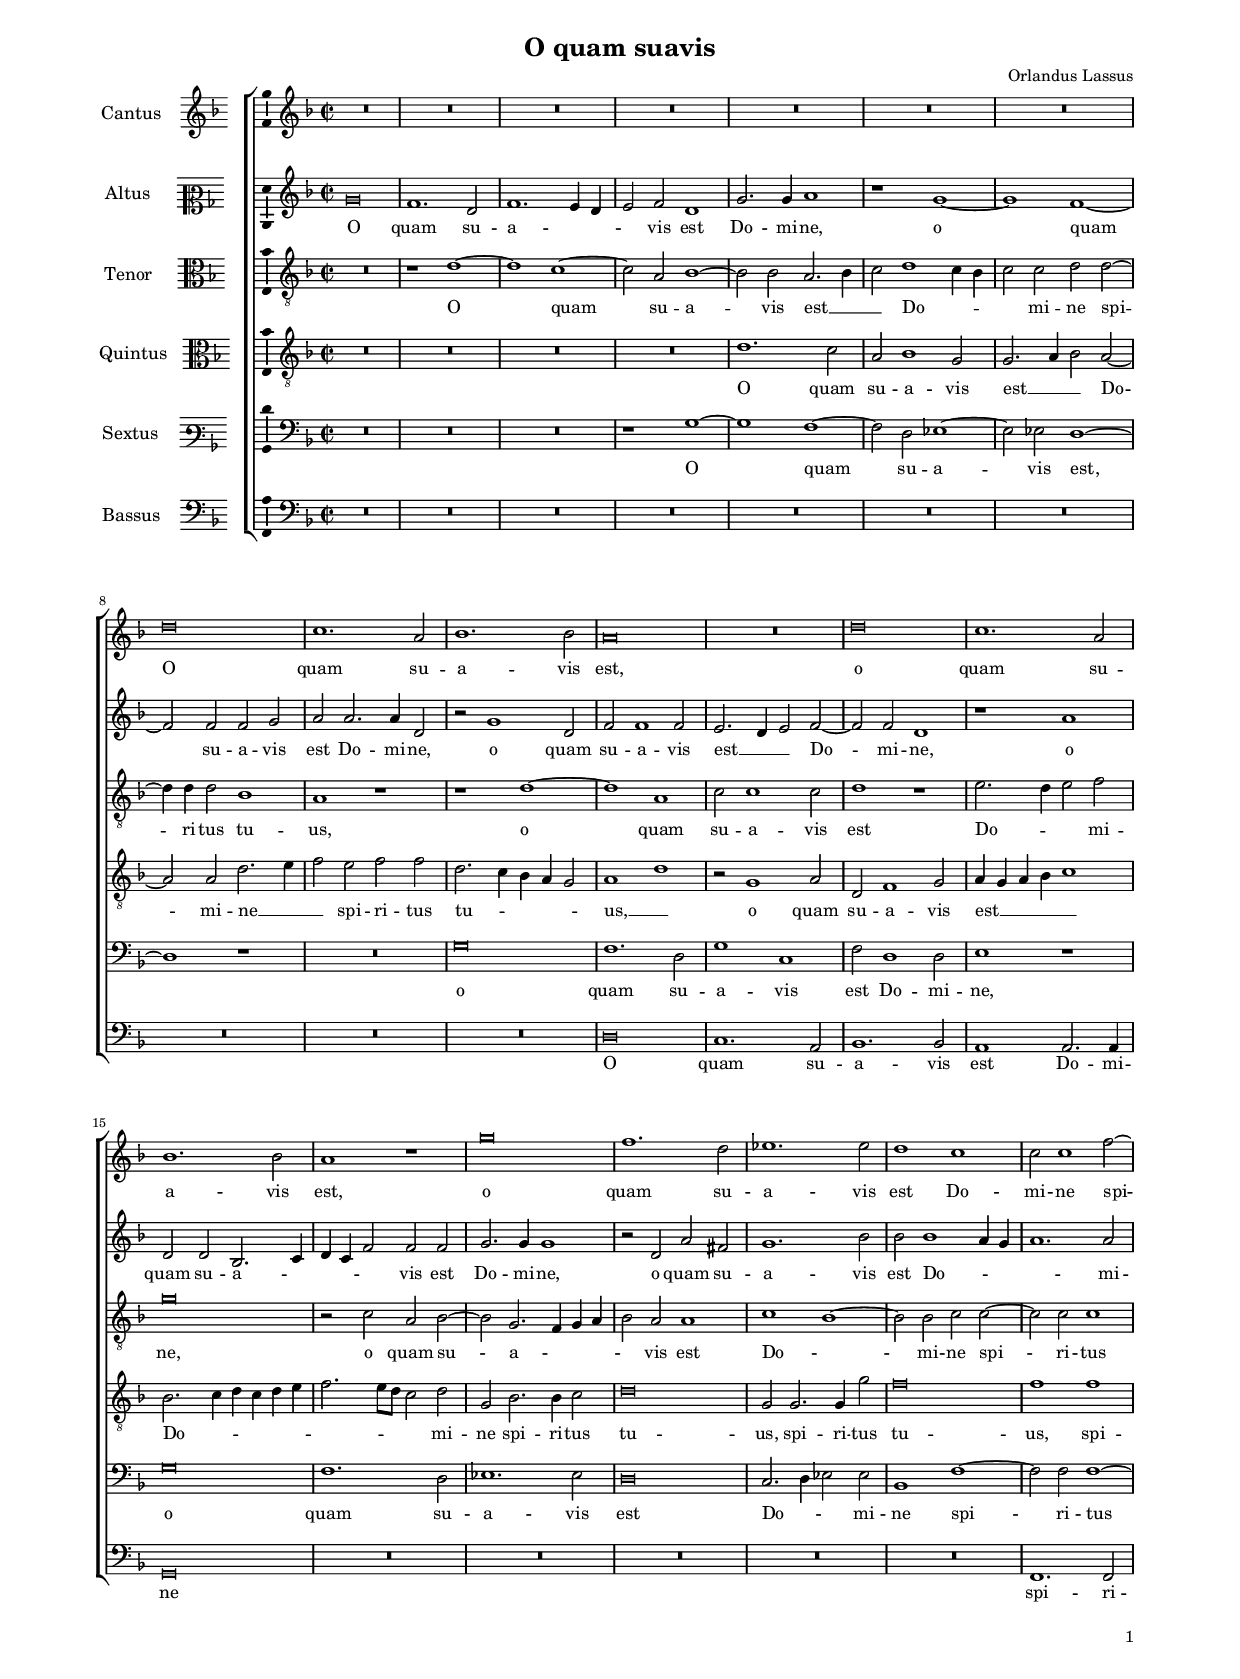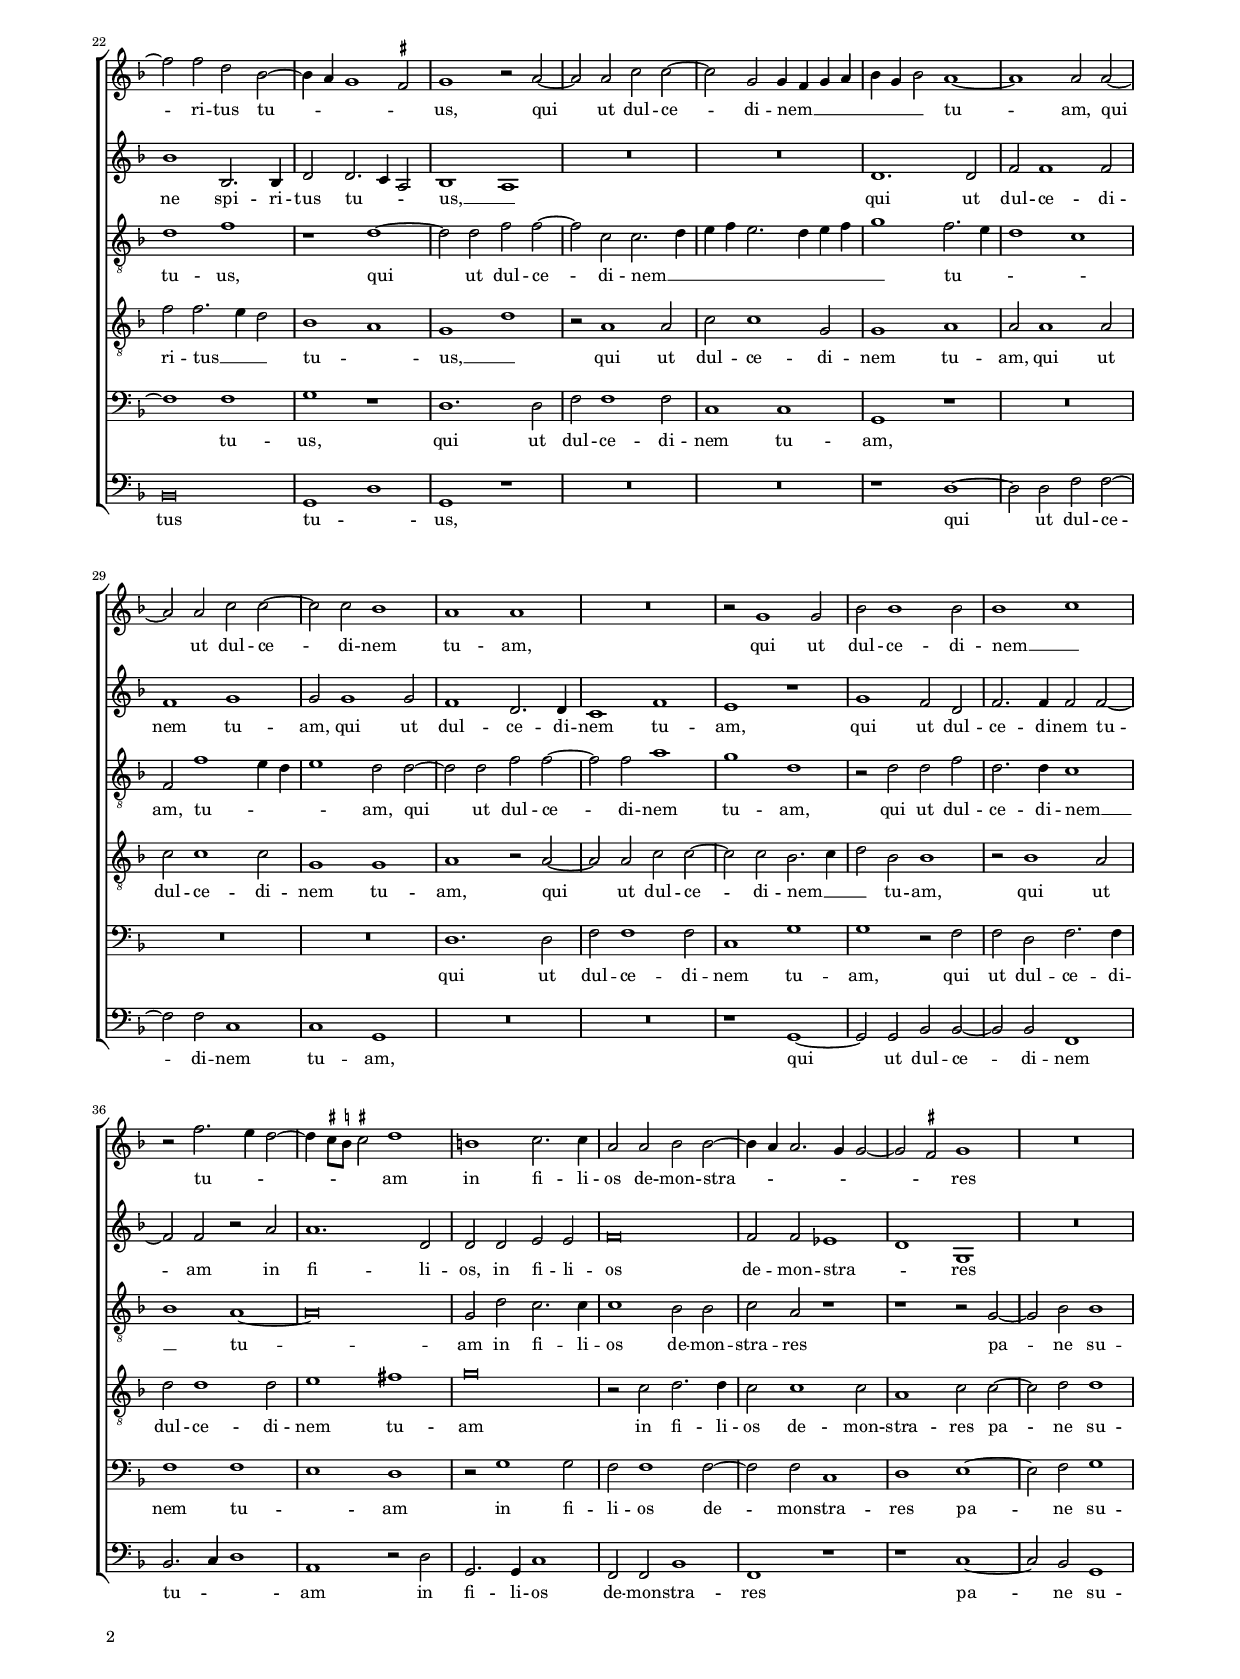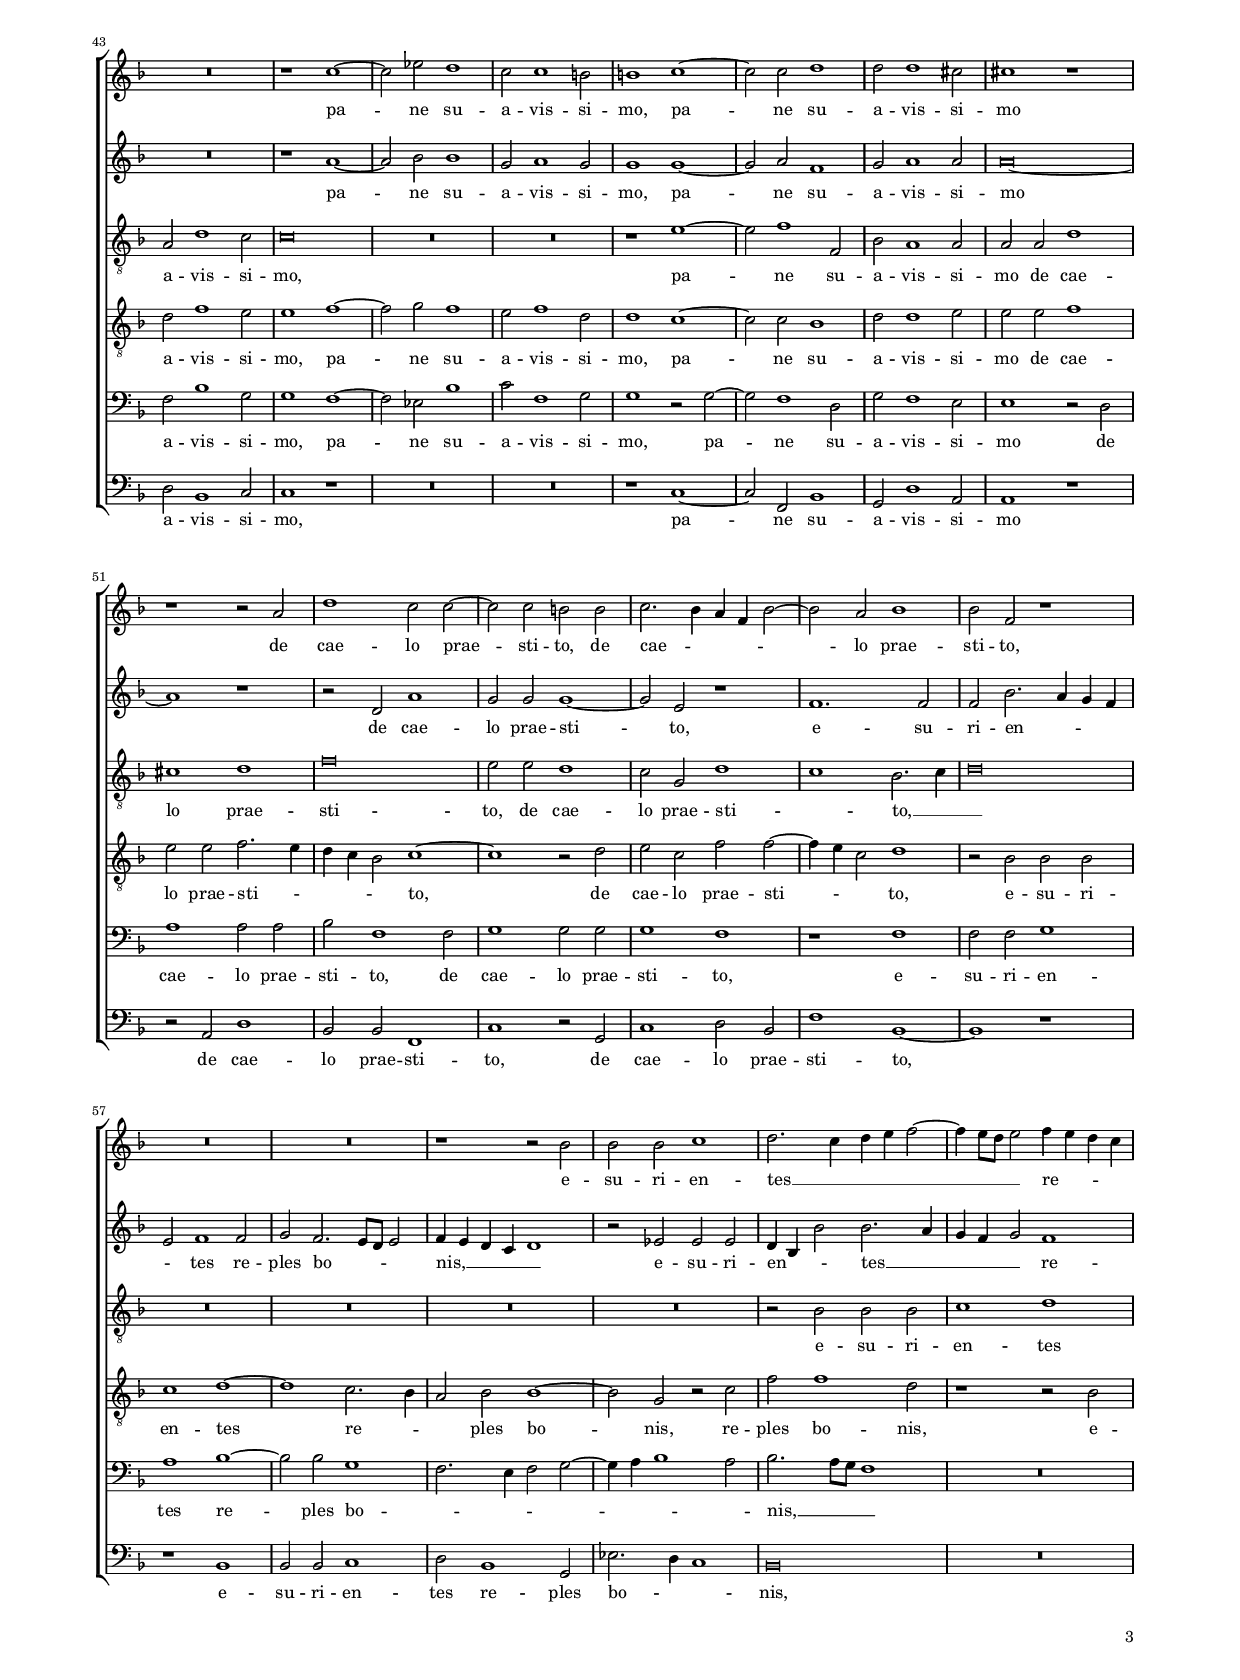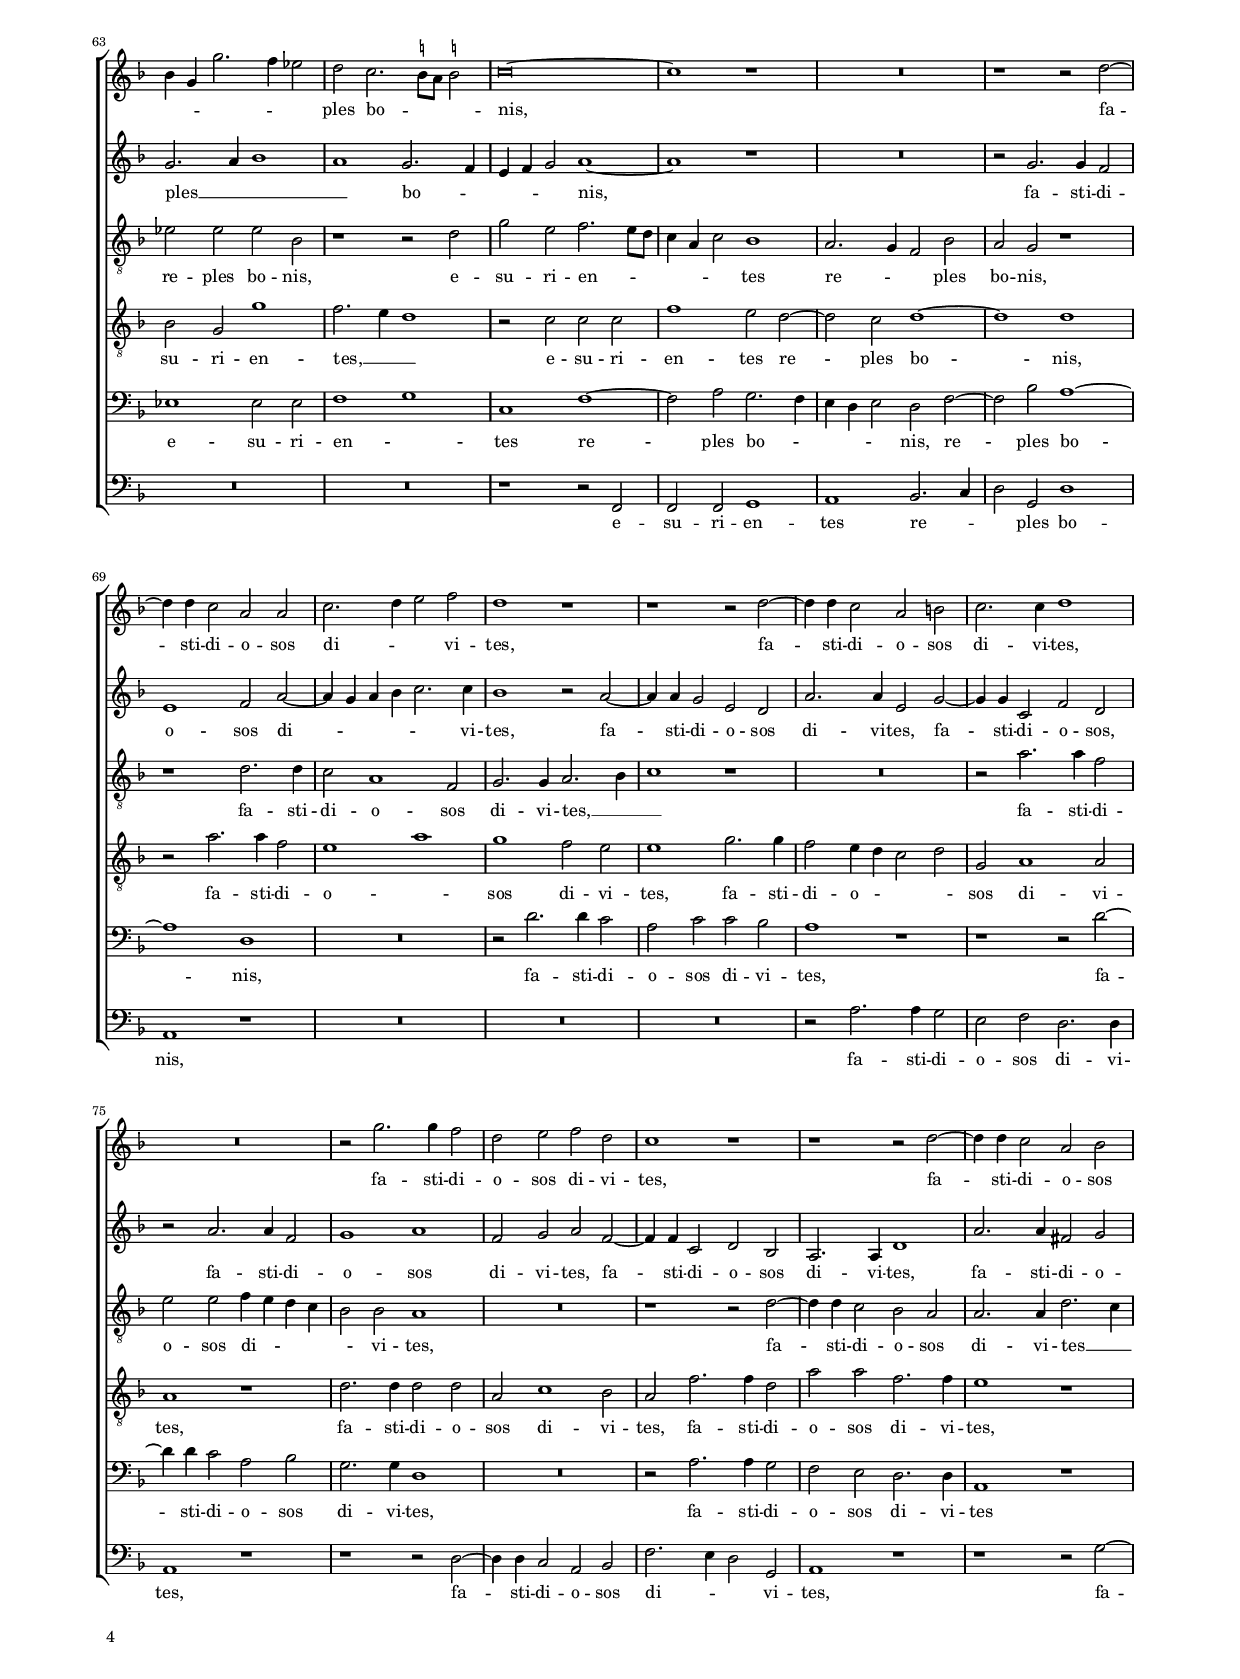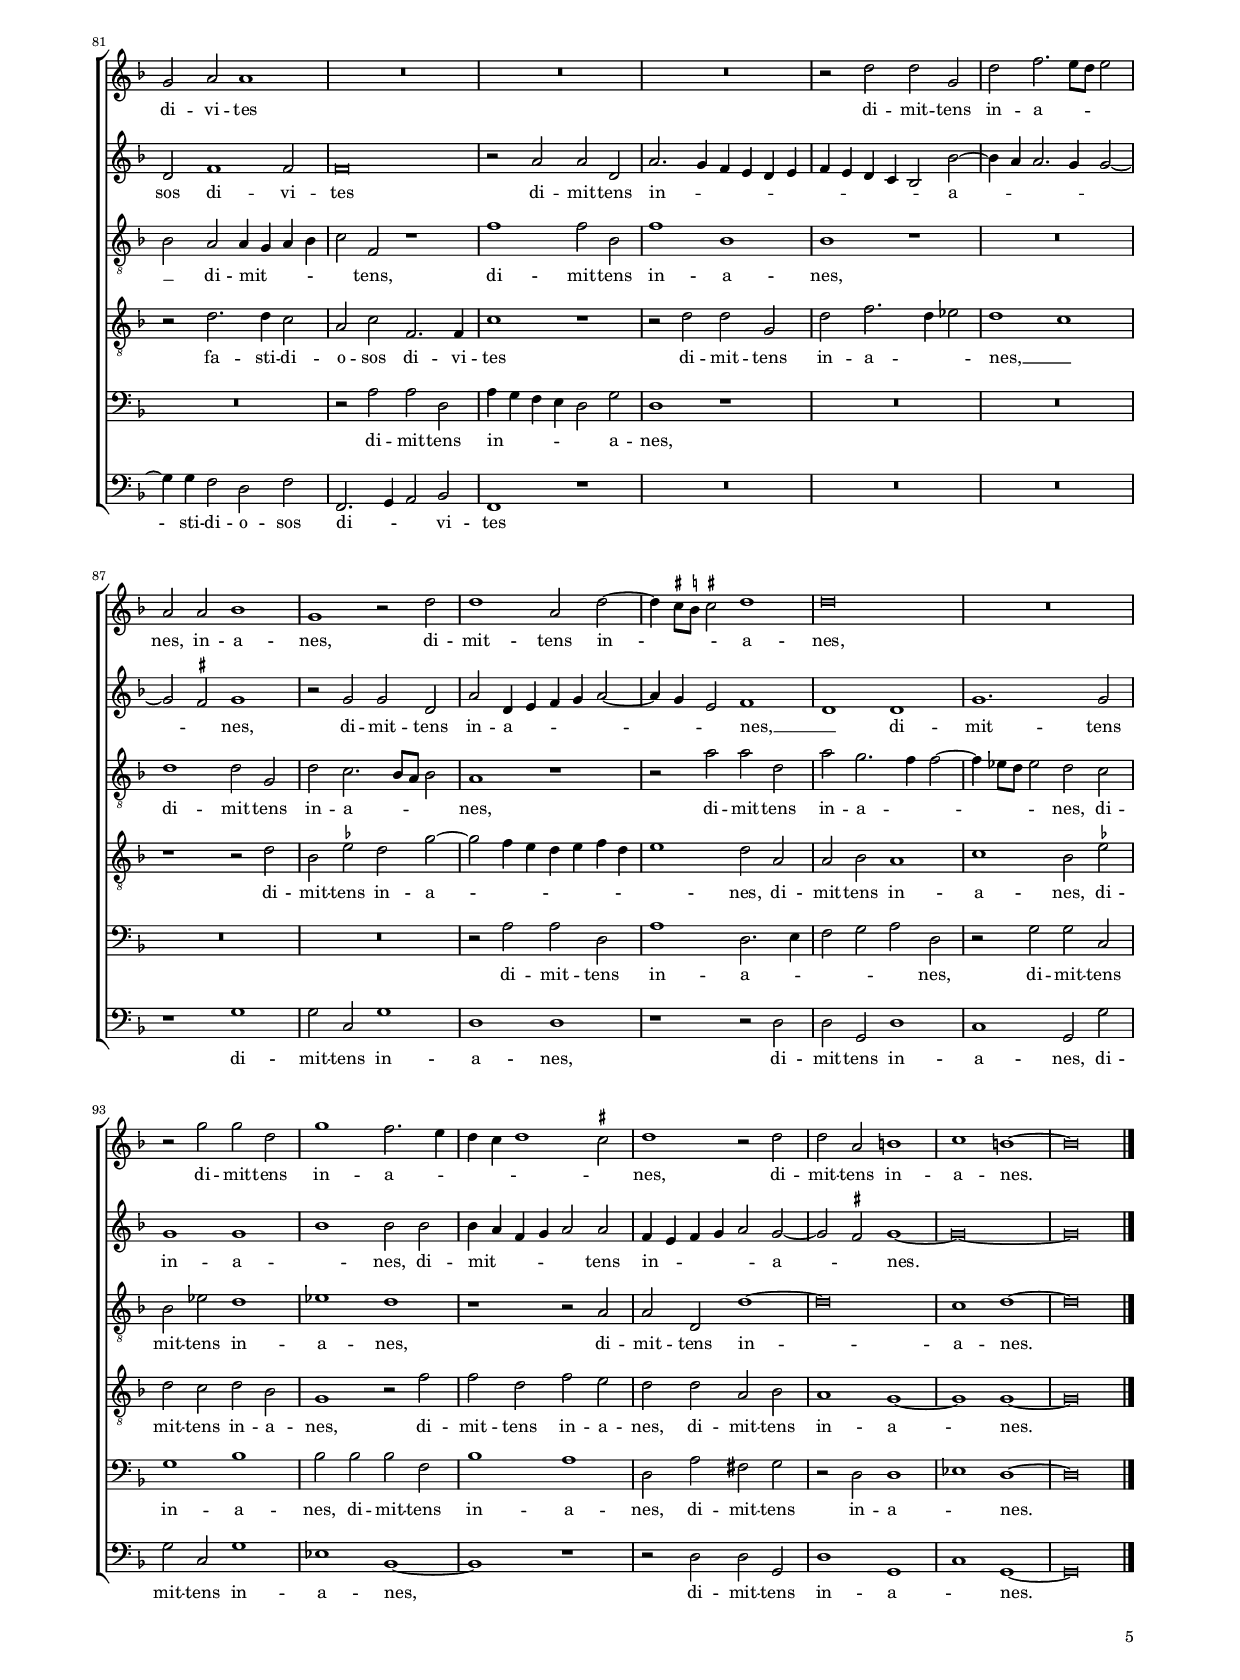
\header
{
  title="O quam suavis"
  composer="Orlandus Lassus"
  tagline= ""
}

\version "2.22.0"
\include "deutsch.ly"
#(set-global-staff-size 14)
#(ly:set-option 'point-and-click #f)

	
\paper
	{
top-margin = 1.5 \cm
	bottom-margin = 0.9 \cm
	left-margin = 1.8 \cm
	right-margin = 1.8 \cm
	ragged-bottom = ##f
	ragged-last-bottom = ##t
	print-page-number = ##f
	system-system-spacing = #'((basic-distance . 17) (minimum-distance . 14) (padding . 6) (strechability . 250))
    oddFooterMarkup=\markup   \fill-line { "" \fromproperty #'page:page-number-string }
    evenFooterMarkup=\markup  \fill-line { \fromproperty #'page:page-number-string "" }
    last-bottom-spacing = #'((basic-distance . 12) (minimum-distance . 7) (padding . 4))
%	systems-per-page = 3
%	min-systems-per-page = 3
	}

	
global = {
	\key f \major
	\time 2/2 \set Score.measureLength = #(ly:make-moment 2/1)
	\skip 1*2*99 \bar "|."
	}

	ficta = { \once \set suggestAccidentals = ##t }
	
	forget = #(define-music-function (music) (ly:music?) #{
		\accidentalStyle forget
		$music
		\accidentalStyle default
		#})
    
    m = \melisma
    me = \melismaEnd



incipitcantus = \markup { \score {
	{
	\set Staff.instrumentName = \markup { \fontsize #1 "Cantus" }
	\key f \major
	\clef violin
	s4 \bar ""
	}
	\layout  {
	raggedright = ##t
	indent = 1.6 \cm
	line-width = 2.2 \cm
	\context { \Staff \remove Time_signature_engraver }
	\override Staff.Clef.Y-extent = #'(0 . 0)
	}} \hspace #1 }
      
      
incipitaltus = \markup { \score {
	{
	\set Staff.instrumentName = \markup { \fontsize #1 "Altus" }
	\key f \major
	\clef mezzosoprano
	s4 \bar ""
	}
	\layout  {
	raggedright = ##t
	indent = 1.6 \cm
	line-width = 2.2 \cm
	\context { \Staff \remove Time_signature_engraver }
	\override Staff.Clef.Y-extent = #'(0 . 0)
	}} \hspace #1 }


incipittenor = \markup { \score {
	{
	\set Staff.instrumentName = \markup { \fontsize #1 "Tenor" }
	\key f \major
	\clef alto
	s4 \bar ""
	}
	\layout  {
	raggedright = ##t
	indent = 1.6 \cm
	line-width = 2.2 \cm
	\context { \Staff \remove Time_signature_engraver }
	\override Staff.Clef.Y-extent = #'(0 . 0)
	}} \hspace #1 }
      
      
incipitquintus = \markup { \score {
	{
	\set Staff.instrumentName = \markup { \fontsize #1 "Quintus" }
	\key f \major
	\clef alto
	s4 \bar ""
	}
	\layout  {
	raggedright = ##t
	indent = 1.6 \cm
	line-width = 2.2 \cm
	\context { \Staff \remove Time_signature_engraver }
	\override Staff.Clef.Y-extent = #'(0 . 0)
	}} \hspace #1 }
	

incipitsextus = \markup { \score {
	{
	\set Staff.instrumentName = \markup { \fontsize #1 "Sextus" }
	\key f \major
	\clef varbaritone
	s4 \bar ""
	}
	\layout  {
	raggedright = ##t
	indent = 1.6 \cm
	line-width = 2.2 \cm
	\context { \Staff \remove Time_signature_engraver }
	\override Staff.Clef.Y-extent = #'(0 . 0)
	}} \hspace #1 }

      
incipitbassus = \markup { \score {
	{
	\set Staff.instrumentName = \markup { \fontsize #1 "Bassus" }
	\key f \major
	\clef bass
	s4 \bar ""
	}
	\layout  {
	raggedright = ##t
	indent = 1.6 \cm
	line-width = 2.2 \cm
	line-width = 1.7\cm
	\context { \Staff \remove Time_signature_engraver }
	\override Staff.Clef.Y-extent = #'(0 . 0)
	}} \hspace #1 }


cantus = \relative c''
	{
	R\breve
	R\breve
	R\breve
	R\breve
%5
	R\breve
	R\breve
	R\breve
	d\breve
	c1. a2
%10
	b1. b2 |
	a\breve
	R\breve
	d\breve
	c1. a2
%15
	b1. b2 |
	a1 r
	g'\breve
	f1. d2
	es1. es2
%20
	d1 c |
	c2 c1 f2~
	f2 f d b~
	b4 \m a g1 \ficta fis2 \me
	g1 r2 a~
%25
	a2 a c c~ |
	c2 g g4 \m f g a
	b4 g b2 \me a1~
	a1 a2 a~
	a2 a c c~
%30
	c2 c b1 |
	a1 a
	R\breve
	r2 g1 g2
	b2 b1 b2
%35
	b1 \m c \me |
	r2 f2. \m e4 d2~
	d4 \ficta cis8 \ficta h \ficta cis!2 \me d1
	h1 c2. c4
	a2 a b b~
%40
	b4 \m a a2. g4 g2~ |
	g2 \ficta fis \me g1
	R\breve
	R\breve
	r1 c~
%45
	c2 es d1 |
	c2 c1 h2
	h1 c~
	c2 c d1
	d2 d1 cis2
%50
	cis1 r |
	r1 r2 a
	d1 c2 c~
	c2 c h h
	c2. \m b4 a f b2~
%55
	b2 \me a b1 |
	b2 f r1
	R\breve
	R\breve
	r1 r2 b
%60
	b2 b c1 |
	d2. \m c4 d e f2~
	f4 e8 d e2 \me f4 \m e d c 
	b4 g g'2. f4 es2 \me
	d2 c2. \m \stemDown \ficta h8 a \stemNeutral \ficta h!2 \me
%65
	c\breve~ |
	c1 r
	R\breve
	r1 r2 d~
	d4 d c2 a a
%70
	c2. \m d4 e2 \me f |
	d1 r
	r1 r2 d~
	d4 d c2 a h
	c2. c4 d1
%75
	R\breve |
	r2 g2. g4 f2
	d2 e f d
	c1 r
	r1 r2 d~
%80
	d4 d c2 a b |
	g2 a a1
	R\breve
	R\breve
	R\breve
%85
	r2 d d g, |
	d'2 f2. \m e8 d e2 \me
	a,2 a b1
	g1 r2 d'
	d1 a2 d~
%90
	d4 \m \ficta cis8 \ficta h \ficta cis!2 \me d1 |
	d\breve
	R\breve
	r2 g g d
	g1 f2. \m e4
%95
	d4 c d1 \ficta cis2 \me |
	d1 r2 d
	d2 a h1
	c1 h~
	h\breve |
%100
	
	}


altus = \relative c'
    {
	g'\breve
	f1. d2
	f1. \m e4 d
	e2 \me f d1
%5
	g2. g4 a1 |
	r1 g~
	g1 f~
	f2 f f g
	a2 a2. a4 d,2
%10
	r2 g1 d2 |
	f2 f1 f2
	e2. \m d4 e2 \me f~
	f2 f d1
	r1 a'
%15
	d,2 d b2. \m c4 |
	d4 c f2 \me f f
	g2. g4 g1
	r2 d a' fis
	g1. b2
%20
	b2 b1 \m a4 g |
	a1. \me a2
	b1 b,2. b4
	d2 d2. \m c4 a2 \me
	b1 \m a \me
%25
	R\breve |
	R\breve
	d1. d2
	f2 f1 f2
	f1 g
%30
	g2 g1 g2 |
	f1 d2. d4
	c1 f
	e1 r
	g1 f2 d
%35
	f2. f4 f2 f~ |
	f2 f r a
	a1. d,2
	d2 d e e
	f\breve
%40
	f2 f es1 \m |
	d1 \me g,
	R\breve
	R\breve
	r1 a'~
%45
	a2 b b1 |
	g2 a1 g2
	g1 g~
	g2 a f1
	g2 a1 a2
%50
	a\breve~ |
	a1 r
	r2 d, a'1
	g2 g g1~
	g2 e r1
%55
	f1. f2 |
	f2 b2. \m a4 g f
	e2 \me f1 f2
	g2 f2. \m e8 d e2 \me
	f4 \m e d c d1 \me
%60
	r2 es es es |
	d4 \m b b'2 \me b2. \m a4
	g4 f g2 \me f1
	g2. \m a4 b1
	a1 \me g2. \m f4
%65
	e4 f g2 \me a1~ |
	a1 r
	R\breve
	r2 g2. g4 f2
	e1 f2 a~
%70
	a4 \m g a b c2. \me c4 |
	b1 r2 a~
	a4 a g2 e d
	a'2. a4 e2 g~
	g4 g c,2 f d
%75
	r2 a'2. a4 f2 |
	g1 a
	f2 g a f~
	f4 f c2 d b
	a2. a4 d1
%80
	a'2. a4 fis2 g |
	d2 f1 f2
	f\breve
	r2 a a d,
	a'2. \m g4 f e d e
%85
	f4 e d c b2 \me b'~ |
	b4 \m a a2. g4 g2~
	g2 \ficta fis \me g1
	r2 g g d
	a'2 d,4 \m e f g a2~
%90
	a4 g e2 \me f1 \m |
	d1 \me d
	g1. g2
	g1 g \m
	b1 \me b2 b
%95
	b4 \m a f g a2 \me a |
	f4 \m e f g a2 \me g~
	g2 \m \ficta fis \me g1~
	g\breve~
	g\breve |
	}


tenor = \relative c'
	{
	R\breve
	r1 d~
	d1 c~
	c2 a b1~
%5
	b2 b a2. \m b4 |
	c2 \me d1 \m c4 b
	c2 \me c d d~
	d4 d d2 b1
	a1 r
%10
	r1 d~ |
	d1 a
	c2 c1 c2
	d1 r
	e2. \m d4 e2 \me f
%15
	g\breve |
	r2 c, a b~
	b2 g2. \m f4 g a
	b2 \me a a1
	c1 \m b~
%20
	b2 \me b c c~ |
	c2 c c1
	d1 f
	r1 d~
	d2 d f f~
%25
	f2 c c2. \m d4 |
	e4 f e2. d4 e f
	g1 \me f2. \m e4
	d1 c \me
	f,2 f'1 \m e4 d
%30
	e1 \me d2 d~ |
	d2 d f f~
	f2 f a1
	g1 d
	r2 d d f
%35
	d2. d4 c1 \m |
	b1 \me a~
	a\breve
	g2 d' c2. c4
	c1 b2 b
%40
	c2 a r1 |
	r1 r2 g~
	g2 b b1
	a2 d1 c2
	c\breve
%45
	R\breve |
	R\breve
	r1 e~
	e2 f1 f,2
	b2 a1 a2
%50
	a2 a d1 |
	cis1 d
	f\breve
	e2 e d1
	c2 g d'1 \m
%55
	c1 \me b2. \m c4 |
	d\breve \me
	R\breve
	R\breve
	R\breve
%60
	R\breve |
	r2 b b b
	c1 d
	es2 es es b
	r1 r2 d
%65
	g2 e f2. \m e8 d |
	c4 a c2 \me b1
	a2. \m g4 f2 \me b
	a2 g r1
	r1 d'2. d4
%70
	c2 a1 f2 |
	g2. g4 a2. \m b4
	c1 \me r
	R\breve
	r2 a'2. a4 f2
%75
	e2 e f4 \m e d c |
	b2 \me b a1
	R\breve
	r1 r2 d~
	d4 d c2 b a
%80
	a2. a4 d2. \m c4 |
	b2 \me a a4 \m g a b
	c2 \me f, r1
	f'1 f2 b,
	f'1 b,
%85
	b1 r |
	R\breve
	d1 d2 g,
	d'2 c2. \m b8 a b2 \me
	a1 r
%90
	r2 a' a d, |
	a'2 g2. \m f4 f2~
	f4 es8 d es2 \me d c
	b2 es d1
	es1 d
%95
	r1 r2 a |
	a2 d, d'1~
	d\breve
	c1 d~
	d\breve |
	}

	
quintus = \relative c'
	{
	R\breve
	R\breve
	R\breve
	R\breve
%5
	d1. c2 |
	a2 b1 g2
	g2. \m a4 b2 \me a~
	a2 a d2. \m e4
	f2 \me e f f
%10
	d2. \m c4 b a g2 \me |
	a1 \m d \me
	r2 g,1 a2
	d,2 f1 g2
	a4 \m g a b c1 \me
%15
	b2. \m c4 d c d e |
	f2. e8 d c2 \me d
	g,2 b2. b4 c2
	d\breve
	g,2 g2. g4 g'2
%20
	f\breve |
	f1 f
	f2 f2. \m e4 d2 \me
	b1 \m a \me
	g1 \m d' \me
%25
	r2 a1 a2 |
	c2 c1 g2
	g1 a
	a2 a1 a2
	c2 c1 c2
%30
	g1 g |
	a1 r2 a~
	a2 a c c~
	c2 c b2. \m c4
	d2 \me b b1
%35
	r2 b1 a2 |
	d2 d1 d2
	e1 fis
	g\breve
	r2 c, d2. d4
%40
	c2 c1 c2 |
	a1 c2 c~
	c2 d d1
	d2 f1 e2
	e1 f~
%45
	f2 g f1 |
	e2 f1 d2
	d1 c~
	c2 c b1
	d2 d1 e2
%50
	e2 e f1 |
	e2 e f2. \m e4
	d4 c b2 \me c1~
	c1 r2 d
	e2 c f f~
%55
	f4 \m e c2 \me d1 |
	r2 b b b
	c1 d~
	d1 c2. \m b4
	a2 \me b b1~
%60
	b2 g r c |
	f2 f1 d2
	r1 r2 b
	b2 g g'1
	f2. \m e4 d1 \me
%65
	r2 c c c |
	f1 e2 d~
	d2 c d1~
	d1 d
	r2 a'2. a4 f2
%70
	e1 \m a \me |
	g1 f2 e
	e1 g2. g4
	f2 e4 \m d c2 d \me
	g,2 a1 a2
%75
	a1 r |
	d2. d4 d2 d
	a2 c1 b2
	a2 f'2. f4 d2
	a'2 a f2. f4
%80
	e1 r |
	r2 d2. d4 c2
	a2 c f,2. f4
	c'1 r
	r2 d d g,
%85
	d'2 f2. \m d4 es2 \me |
	d1 \m c \me
	r1 r2 d
	b2 \ficta es d g~
	g2 \m f4 e d e f d
%90
	e1 \me d2 a |
	a2 b a1
	c1 b2 \ficta es
	d2 c d b
	g1 r2 f'
%95
	f2 d f e |
	d2 d a b
	a1 g~
	g1 g~
	g\breve |
	}


sextus = \relative c
	{
	R\breve
	R\breve
	R\breve
	r1 g'~
%5
	g1 f~ |
	f2 d es1~
	es2 es d1~
	d1 r
	R\breve
%10
	g\breve |
	f1. d2
	g1 c,
	f2 d1 d2
	e1 r
%15
	g\breve |
	f1. d2
	es1. es2
	d\breve
	c2. \m d4 es2 \me es
%20
	b1 f'~ |
	f2 f f1~
	f1 f
	g1 r
	d1. d2
%25
	f2 f1 f2 |
	c1 c
	g1 r
	R\breve
	R\breve
%30
	R\breve |
	d'1. d2
	f2 f1 f2
	c1 g'
	g1 r2 f
%35
	f2 d f2. f4 |
	f1 f \m
	e1 \me d
	r2 g1 g2
	f2 f1 f2~
%40
	f2 f c1 |
	d1 e~
	e2 f g1
	f2 b1 g2
	g1 f~
%45
	f2 es b'1 |
	c2 f,1 g2
	g1 r2 g~
	g2 f1 d2
	g2 f1 e2
%50
	e1 r2 d |
	a'1 a2 a
	b2 f1 f2
	g1 g2 g
	g1 f
%55
	r1 f |
	f2 f g1
	a1 b~
	b2 b g1 \m
	f2. e4 f2 g~
%60
	g4 a b1 a2 \me |
	b2. \m a8 g f1 \me
	R\breve
	es1 es2 es
	f1 \m g \me
%65
	c,1 f~ |
	f2 a g2. \m f4
	e4 d e2 \me d f~
	f2 b a1~
	a1 d,
%70
	R\breve |
	r2 d'2. d4 c2
	a2 c c b
	a1 r
	r1 r2 d~
%75
	d4 d c2 a b |
	g2. g4 d1
	R\breve
	r2 a'2. a4 g2
	f2 e d2. d4
%80
	a1 r |
	R\breve
	r2 a' a d,
	a'4 \m g f e d2 \me g
	d1 r
%85
	R\breve |
	R\breve
	R\breve
	R\breve
	r2 a' a d,
%90
	a'1 d,2. \m e4 |
	f2 g a \me d,
	r2 g g c,
	g'1 b
	b2 b b f
%95
	b1 a |
	d,2 a' fis g
	r2 d d1 \m
	es \me d~
	d\breve |
    }


bassus = \relative c
	{
	R\breve
	R\breve
	R\breve
	R\breve
%5
	R\breve |
	R\breve
	R\breve
	R\breve
	R\breve
%10
	R\breve |
	d\breve
	c1. a2
	b1. b2
	a1 a2. a4
%15
	g\breve |
	R\breve
	R\breve
	R\breve
	R\breve
%20
	R\breve |
	f1. f2
	b\breve
	g1 \m d' \me
	g,1 r
%25
	R\breve |
	R\breve
	r1 d'~
	d2 d f f~
	f2 f c1
%30
	c1 g |
	R\breve
	R\breve
	r1 g~
	g2 g b b~
%35
	b2 b f1 |
	b2. \m c4 d1 \me
	a1 r2 d
	g,2. g4 c1
	f,2 f b1
%40
	f1 r |
	r1 c'~
	c2 b g1
	d'2 b1 c2
	c1 r
%45
	R\breve |
	R\breve
	r1 c~
	c2 f, b1
	g2 d'1 a2
%50
	a1 r |
	r2 a d1
	b2 b f1
	c'1 r2 g
	c1 d2 b
%55
	f'1 b,~ |
	b1 r
	r1 b
	b2 b c1
	d2 b1 g2
%60
	es'2. \m d4 c1 \me |
	b\breve
	R\breve
	R\breve
	R\breve
%65
	r1 r2 f |
	f2 f g1
	a1 b2. \m c4
	d2 \me g, d'1
	a1 r
%70
	R\breve |
	R\breve
	R\breve
	r2 a'2. a4 g2
	e2 f d2. d4
%75
	a1 r |
	r1 r2 d~
	d4 d c2 a b
	f'2. \m e4 d2 \me g,
	a1 r
%80
	r1 r2 g'~ |
	g4 g f2 d f
	f,2. \m g4 a2 \me b
	f1 r
	R\breve
%85
	R\breve |
	R\breve
	r1 g'
	g2 c, g'1
	d1 d
%90
	r1 r2 d |
	d2 g, d'1
	c1 g2 g'
	g2 c, g'1
	es1 b~
%95
	b1 r |
	r2 d d g,
	d'1 g, \m
	c1 \me g~
	g\breve |
	}
	
lyricscantus = \lyricmode {
	O quam su -- a -- vis est,
	o quam su -- a -- vis est,
	o quam su -- a -- vis est Do -- mi -- ne spi -- ri -- tus tu -- us,
	qui ut dul -- ce -- di -- nem __ tu -- am,
	qui ut dul -- ce -- di -- nem tu -- am,
	qui ut dul -- ce -- di -- nem __ tu -- am
	in fi -- li -- os de -- mon -- stra -- res
	pa -- ne su -- a -- vis -- si -- mo,
	pa -- ne su -- a -- vis -- si -- mo
	de cae -- lo prae -- sti -- to,
	de cae -- lo prae -- sti -- to,
	e -- su -- ri -- en -- tes __ re -- ples bo -- nis,
	fa -- sti -- di -- o -- sos di -- vi -- tes,
	fa -- sti -- di -- o -- sos di -- vi -- tes,
	fa -- sti -- di -- o -- sos di -- vi -- tes,
	fa -- sti -- di -- o -- sos di -- vi -- tes
	di -- mit -- tens in -- a -- nes,
	in -- a -- nes,
	di -- mit -- tens in -- a -- nes,
	di -- mit -- tens in -- a -- nes,
	di -- mit -- tens in -- a -- nes.
	}


lyricsaltus = \lyricmode {
	O quam su -- a -- vis est Do -- mi -- ne,
	o quam su -- a -- vis est Do -- mi -- ne,
	o quam su -- a -- vis est __ Do -- mi -- ne,
	o quam su -- a -- vis est Do -- mi -- ne,
	o quam su -- a -- vis est Do -- mi -- ne spi -- ri -- tus tu -- us, __
	qui ut dul -- ce -- di -- nem tu -- am,
	qui ut dul -- ce -- di -- nem tu -- am,
	qui ut dul -- ce -- di -- nem tu -- am
	in fi -- li -- os,
	in fi -- li -- os de -- mon -- stra -- res
	pa -- ne su -- a -- vis -- si -- mo,
	pa -- ne su -- a -- vis -- si -- mo
	de cae -- lo prae -- sti -- to,
	e -- su -- ri -- en -- tes re -- ples bo -- nis, __
	e -- su -- ri -- en -- tes __ re -- ples __ bo -- nis,
	fa -- sti -- di -- o -- sos di -- vi -- tes,
	fa -- sti -- di -- o -- sos di -- vi -- tes,
	fa -- sti -- di -- o -- sos,
	fa -- sti -- di -- o -- sos di -- vi -- tes,
	fa -- sti -- di -- o -- sos di -- vi -- tes,
	fa -- sti -- di -- o -- sos di -- vi -- tes
	di -- mit -- tens in -- a -- nes,
	di -- mit -- tens in -- a -- nes, __
	di -- mit -- tens in -- a -- nes,
	di -- mit -- tens in -- a -- nes.
	}


lyricstenor = \lyricmode {
	O quam su -- a -- vis est __ Do -- mi -- ne spi -- ri -- tus tu -- us,
	o quam su -- a -- vis est Do -- mi -- ne,
	o quam su -- a -- vis est Do -- mi -- ne spi -- ri -- tus tu -- us,
	qui ut dul -- ce -- di -- nem __ tu -- am,
	tu -- am,
	qui ut dul -- ce -- di -- nem tu -- am,
	qui ut dul -- ce -- di -- nem __ tu -- am
	in fi -- li -- os de -- mon -- stra -- res
	pa -- ne su -- a -- vis -- si -- mo,
	pa -- ne su -- a -- vis -- si -- mo
	de cae -- lo prae -- sti -- to,
	de cae -- lo prae -- sti -- to, __
	e -- su -- ri -- en -- tes re -- ples bo -- nis,
	e -- su -- ri -- en -- tes re -- ples bo -- nis,
	fa -- sti -- di -- o -- sos di -- vi -- tes, __
	fa -- sti -- di -- o -- sos di -- vi -- tes,
	fa -- sti -- di -- o -- sos di -- vi -- tes __
	di -- mit -- tens,
	di -- mit -- tens in -- a -- nes,
	di -- mit -- tens in -- a -- nes,
	di -- mit -- tens in -- a -- nes,
	di -- mit -- tens in -- a -- nes,
	di -- mit -- tens in -- a -- nes.
	}

	
lyricsquintus = \lyricmode {
	O quam su -- a -- vis est __ Do -- mi -- ne __ spi -- ri -- tus tu -- us, __
	o quam su -- a -- vis est __ Do -- mi -- ne spi -- ri -- tus tu -- us,
	spi -- ri -- tus tu -- us,
	spi -- ri -- tus __ tu -- us, __
	qui ut dul -- ce -- di -- nem tu -- am,
	qui ut dul -- ce -- di -- nem tu -- am,
	qui ut dul -- ce -- di -- nem __ tu -- am,
	qui ut dul -- ce -- di -- nem tu -- am
	in fi -- li -- os de -- mon -- stra -- res
	pa -- ne su -- a -- vis -- si -- mo,
	pa -- ne su -- a -- vis -- si -- mo,
	pa -- ne su -- a -- vis -- si -- mo
	de cae -- lo prae -- sti -- to,
	de cae -- lo prae -- sti -- to,
	e -- su -- ri -- en -- tes re -- ples bo -- nis,
	re -- ples bo -- nis,
	e -- su -- ri -- en -- tes, __
	e -- su -- ri -- en -- tes re -- ples bo -- nis,
	fa -- sti -- di -- o -- sos di -- vi -- tes,
	fa -- sti -- di -- o -- sos di -- vi -- tes,
	fa -- sti -- di -- o -- sos di -- vi -- tes,
	fa -- sti -- di -- o -- sos di -- vi -- tes,
	fa -- sti -- di -- o -- sos di -- vi -- tes
	di -- mit -- tens in -- a -- nes, __
	di -- mit -- tens in -- a -- nes,
	di -- mit -- tens in -- a -- nes,
	di -- mit -- tens in -- a -- nes,
	di -- mit -- tens in -- a -- nes,
	di -- mit -- tens in -- a -- nes.
	}


lyricssextus = \lyricmode {
	O quam su -- a -- vis est,
	o quam su -- a -- vis est Do -- mi -- ne,
	o quam su -- a -- vis est Do -- mi -- ne spi -- ri -- tus tu -- us,
	qui ut dul -- ce -- di -- nem tu -- am,
	qui ut dul -- ce -- di -- nem tu -- am,
	qui ut dul -- ce -- di -- nem tu -- am
	in fi -- li -- os de -- mon -- stra -- res
	pa -- ne su -- a -- vis -- si -- mo,
	pa -- ne su -- a -- vis -- si -- mo,
	pa -- ne su -- a -- vis -- si -- mo
	de cae -- lo prae -- sti -- to,
	de cae -- lo prae -- sti -- to,
	e -- su -- ri -- en -- tes re -- ples bo -- nis, __
	e -- su -- ri -- en -- tes re -- ples bo -- nis,
	re -- ples bo -- nis,
	fa -- sti -- di -- o -- sos di -- vi -- tes,
	fa -- sti -- di -- o -- sos di -- vi -- tes,
	fa -- sti -- di -- o -- sos di -- vi -- tes
	di -- mit -- tens in -- a -- nes,
	di -- mit -- tens in -- a -- nes,
	di -- mit -- tens in -- a -- nes,
	di -- mit -- tens in -- a -- nes,
	di -- mit -- tens in -- a -- nes.
	}


lyricsbassus = \lyricmode {
	O quam su -- a -- vis est Do -- mi -- ne spi -- ri -- tus tu -- us,
	qui ut dul -- ce -- di -- nem tu -- am,
	qui ut dul -- ce -- di -- nem tu -- am
	in fi -- li -- os de -- mon -- stra -- res
	pa -- ne su -- a -- vis -- si -- mo,
	pa -- ne su -- a -- vis -- si -- mo
	de cae -- lo prae -- sti -- to,
	de cae -- lo prae -- sti -- to,
	e -- su -- ri -- en -- tes re -- ples bo -- nis,
	e -- su -- ri -- en -- tes re -- ples bo -- nis,
	fa -- sti -- di -- o -- sos di -- vi -- tes,
	fa -- sti -- di -- o -- sos di -- vi -- tes,
	fa -- sti -- di -- o -- sos di -- vi -- tes
	di -- mit -- tens in -- a -- nes,
	di -- mit -- tens in -- a -- nes,
	di -- mit -- tens in -- a -- nes,
	di -- mit -- tens in -- a -- nes.
	}
	

\score
{  
    \transpose c c {
	\new ChoirStaff \with { \override StaffGrouper.staff-staff-spacing.basic-distance = #12 }
	<<
	
	\new Staff << \global
	\new Voice="v1" {
		\set Staff.instrumentName=\incipitcantus
		\set Staff.midiInstrument = "reed organ"
		\clef violin
		\cantus }
	\new Lyrics \lyricsto "v1" {\lyricscantus }
	>>

	
	\new Staff << \global
	\new Voice="v2" {
		\set Staff.instrumentName=\incipitaltus
		\set Staff.midiInstrument = "reed organ"
		\clef violin 
		\altus}
	\new Lyrics \lyricsto "v2" {\lyricsaltus }
	>>

	
	\new Staff << \global
	\new Voice="v3" {
		\set Staff.instrumentName=\incipittenor
		\set Staff.midiInstrument = "reed organ"
		\clef "G_8"
		\tenor }
	\new Lyrics \lyricsto "v3" {\lyricstenor }
	>>
	
	
	\new Staff << \global
	\new Voice="v5" {
		\set Staff.instrumentName=\incipitquintus
		\set Staff.midiInstrument = "reed organ"
		\clef "G_8"
		\quintus}
	\new Lyrics \lyricsto "v5" {\lyricsquintus }
	>>
	
	
	\new Staff << \global
	\new Voice="v6" {
		\set Staff.instrumentName=\incipitsextus
		\set Staff.midiInstrument = "reed organ"
		\clef bass 
		\sextus}
	\new Lyrics \lyricsto "v6" {\lyricssextus }
	>>

	
	\new Staff << \global
	\new Voice="v4" {
		\set Staff.instrumentName=\incipitbassus
		\set Staff.midiInstrument = "reed organ"
		\clef bass 
		\bassus }
	\new Lyrics \lyricsto "v4" {\lyricsbassus}
	>>
	
	>>
	} % transpose
		
	\layout
	{
	indent = 2.5 \cm
%	\context { \Lyrics \override VerticalAxisGroup.nonstaff-relatedstaff-spacing.padding = #2 }
%	\context { \Lyrics \override LyricText.font-size = #1 }
	\context { \Staff \override TimeSignature.break-visibility = #end-of-line-invisible }
    \context { \Staff \consists "Ambitus_engraver" }
%	\context { \Voice \override Slur.transparent = ##t }
	\context { \Score \override BarNumber.padding = #2 }
	\context { \Voice \override NoteHead.style = #'baroque }
	}
	
\midi
	{
	}
	
}


% EOF
